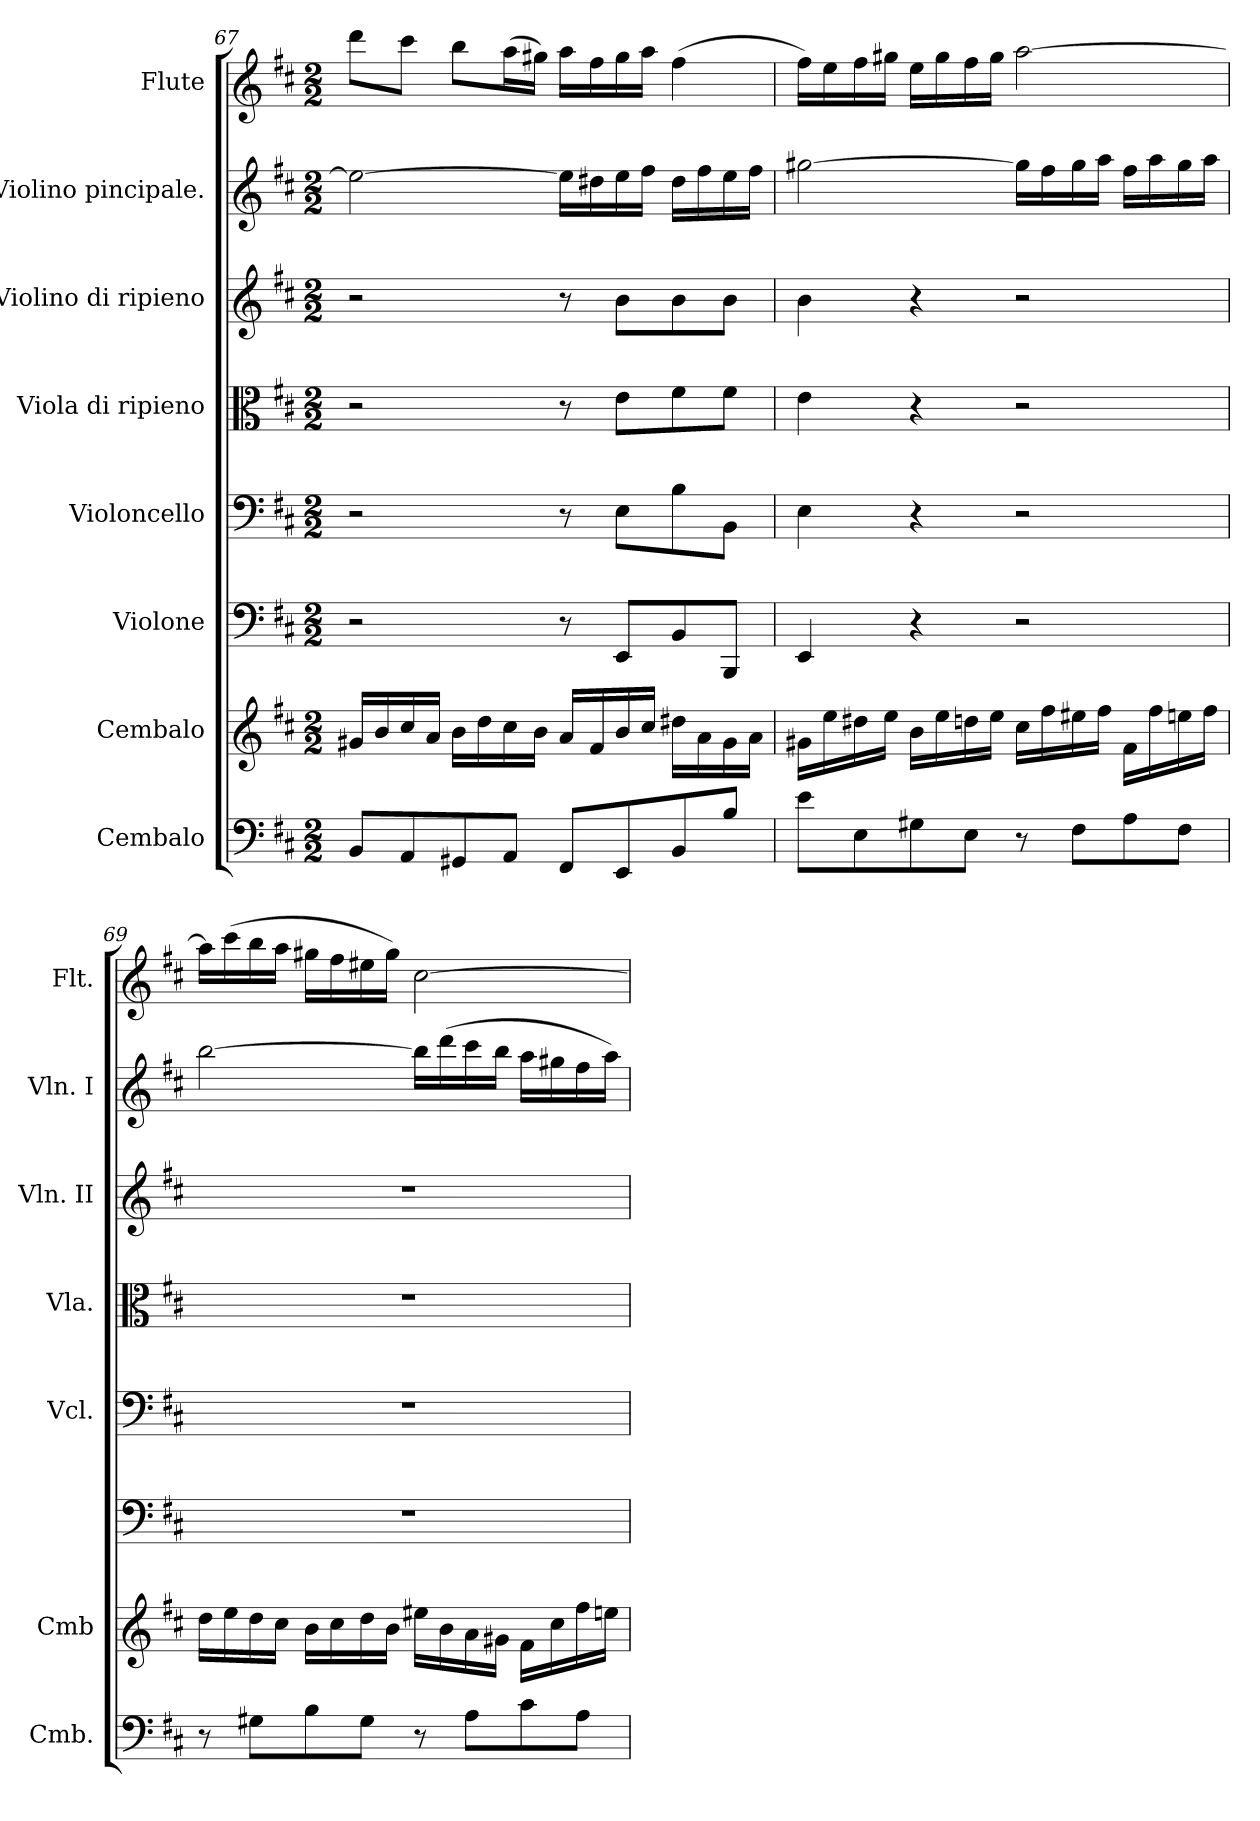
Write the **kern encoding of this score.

**kern	**kern	**kern	**kern	**kern	**kern	**kern	**kern
*part8	*part7	*part6	*part5	*part4	*part3	*part2	*part1
*staff8	*staff7	*staff6	*staff5	*staff4	*staff3	*staff2	*staff1
*I"Cembalo	*I"Cembalo	*I"Violone	*I"Violoncello	*I"Viola di ripieno	*I"Violino di ripieno	*I"Violino pincipale.	*I"Flute
*I'Cmb.	*I'Cmb	*	*I'Vcl.	*I'Vla.	*I'Vln. II	*I'Vln. I	*I'Flt.
!!LO:LB:g=z
*clefF4	*clefG2	*clefF4	*clefF4	*clefC3	*clefG2	*clefG2	*clefG2
*	*	*ITrd7c12	*	*	*	*	*
*k[f#c#]	*k[f#c#]	*k[f#c#]	*k[f#c#]	*k[f#c#]	*k[f#c#]	*k[f#c#]	*k[f#c#]
*D:	*D:	*D:	*D:	*D:	*D:	*D:	*D:
*M2/2	*M2/2	*M2/2	*M2/2	*M2/2	*M2/2	*M2/2	*M2/2
=67	=67	=67	=67	=67	=67	=67	=67
8BB/L	16g#X/LL	2r	2r	2r	2r	2ee\_	8ddd\L
.	16b/	.	.	.	.	.	.
8AA/	16cc#/	.	.	.	.	.	8ccc#\J
.	16a/JJ	.	.	.	.	.	.
8GG#X/	16b\LL	.	.	.	.	.	8bb\L
.	16dd\	.	.	.	.	.	.
8AA/J	16cc#\	.	.	.	.	.	(>16aa\L
.	16b\JJ	.	.	.	.	.	16gg#X\JJ)
8FF#/L	16a/LL	8r	8r	8r	8r	16ee\LL]	16aa\LL
.	16f#/	.	.	.	.	16dd#X\	16ff#\
8EE/	16b/	8EEE/L	8E\L	8e\L	8b\L	16ee\	16gg#\
.	16cc#/JJ	.	.	.	.	16ff#\JJ	16aa\JJ
8BB/	16dd#X\LL	8BBB/	8B\	8f#\	8b\	16dd#\LL	(>4ff#\
.	16a\	.	.	.	.	16ff#\	.
8B/J	16g#\	8BBBB/J	8BB\J	8f#\J	8b\J	16ee\	.
.	16a\JJ	.	.	.	.	16ff#\JJ	.
=68	=68	=68	=68	=68	=68	=68	=68
8e\L	16g#X\LL	4EEE/	4E\	4e\	4b\	[2gg#X\	16ff#\LL)
.	16ee\	.	.	.	.	.	16ee\
8E\	16dd#X\	.	.	.	.	.	16ff#\
.	16ee\JJ	.	.	.	.	.	16gg#X\JJ
8G#X\	16b\LL	4r	4r	4r	4r	.	16ee\LL
.	16ee\	.	.	.	.	.	16gg#\
8E\J	16ddn\	.	.	.	.	.	16ff#\
.	16ee\JJ	.	.	.	.	.	16gg#\JJ
8r	16cc#\LL	2r	2r	2r	2r	16gg#\LL]	[2aa\
.	16ff#\	.	.	.	.	16ff#\	.
8F#\L	16ee#X\	.	.	.	.	16gg#\	.
.	16ff#\JJ	.	.	.	.	16aa\JJ	.
8A\	16f#\LL	.	.	.	.	16ff#\LL	.
.	16ff#\	.	.	.	.	16aa\	.
8F#\J	16een\	.	.	.	.	16gg#\	.
.	16ff#\JJ	.	.	.	.	16aa\JJ	.
=69	=69	=69	=69	=69	=69	=69	=69
8r	16dd\LL	1r	1r	1r	1r	[2bb\	16aa\LL]
.	16ee\	.	.	.	.	.	(>16ccc#\
8G#X\L	16dd\	.	.	.	.	.	16bb\
.	16cc#\JJ	.	.	.	.	.	16aa\JJ
8B\	16b\LL	.	.	.	.	.	16gg#X\LL
.	16cc#\	.	.	.	.	.	16ff#\
8G#\J	16dd\	.	.	.	.	.	16ee#X\
.	16b\JJ	.	.	.	.	.	16gg#\JJ)
8r	16ee#X\LL	.	.	.	.	16bb\LL]	[2cc#\
.	16b\	.	.	.	.	(>16ddd\	.
8A\L	16a\	.	.	.	.	16ccc#\	.
.	16g#X\JJ	.	.	.	.	16bb\JJ	.
8c#\	16f#\LL	.	.	.	.	16aa\LL	.
.	16cc#\	.	.	.	.	16gg#X\	.
8A\J	16ff#\	.	.	.	.	16ff#\	.
.	16een\JJ	.	.	.	.	16aa\JJ)	.
=	=	=	=	=	=	=	=
*-	*-	*-	*-	*-	*-	*-	*-
